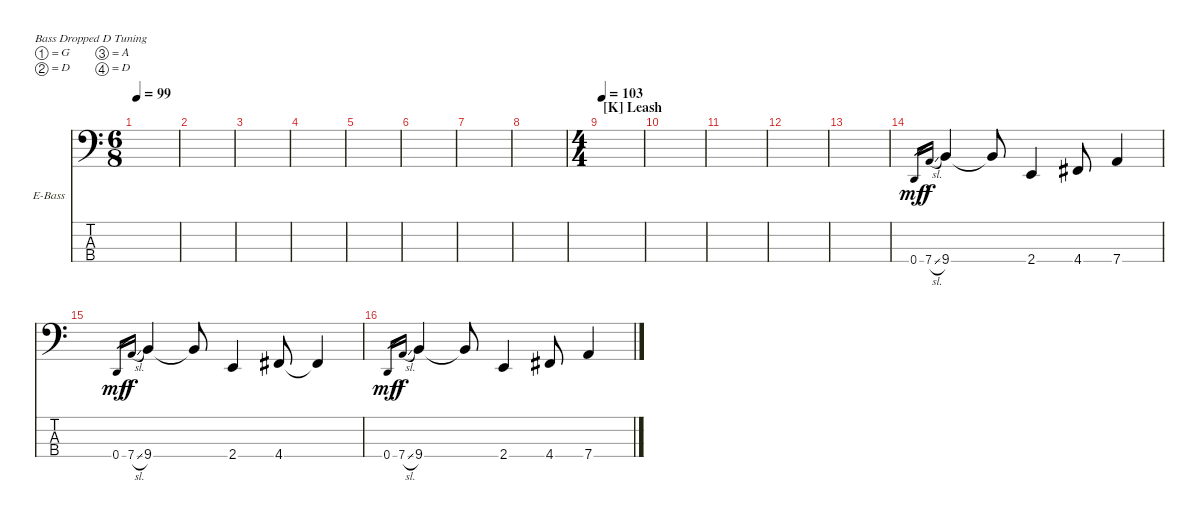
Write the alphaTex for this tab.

\defaultSystemsLayout 4
\bracketExtendMode nobrackets
\firstSystemTrackNameOrientation horizontal
\otherSystemsTrackNameOrientation horizontal
\track ("Jeff Ament (Drop D)" "E-Bass") {instrument electricbassfinger}
\staff {score tabs}
\tuning (G2 D2 A1 D1)
\ts (6 8)
\tempo 99
\clef f4
\ks c
|
|
|
|
|
|
|
|
\ts (4 4)
\section ("K" "Leash")
\tempo 103
|
|
|
|
|
0.4.16{gr dy mf} 7.4{sl}.16{gr dy f} 9.4.4 9.4{t}.8 2.4.4 4.4.8 7.4.4 |
0.4.16{gr dy mf} 7.4{sl}.16{gr dy f} 9.4.4 9.4{t}.8 2.4.4 4.4.8 4.4{t}.4 |
0.4.16{gr dy mf} 7.4{sl}.16{gr dy f} 9.4.4 9.4{t}.8 2.4.4 4.4.8 7.4.4
